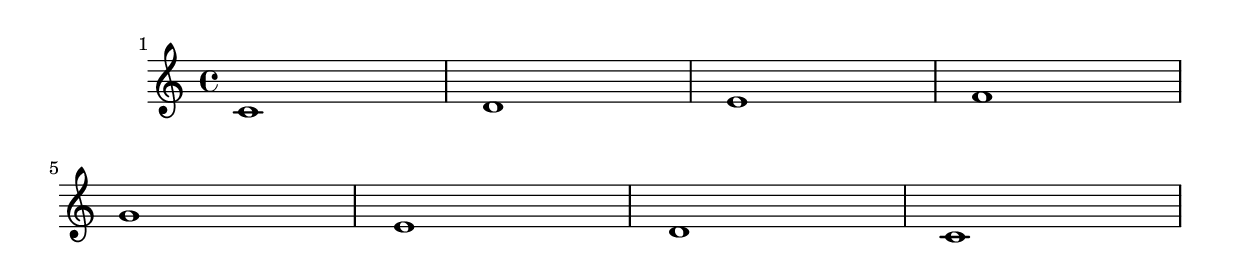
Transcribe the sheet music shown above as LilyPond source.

%% DO NOT EDIT this file manually; it is automatically
%% generated from LSR http://lsr.dsi.unimi.it
%% Make any changes in LSR itself, or in Documentation/snippets/new/ ,
%% and then run scripts/auxiliar/makelsr.py
%%
%% This file is in the public domain.
\version "2.14.0"

\header {
  lsrtags = "rhythms"

%% Translation of GIT committish: 59caa3adce63114ca7972d18f95d4aadc528ec3d
  texidoces = "

De forma predeterminada se suprime el número del primer compás de una
partitura si es menor o igual a @q{1}.  Al establecer el valor de
@code{barNumberVisibility} a @code{all-bar-numbers-visible}, se puede
imprimir cualquier número de compás para el primer compás y todos los
siguientes.  Observe que, para que esto funcione, se debe insertar una
líinea divisoria vacía antes de la primera nota.

"

  doctitlees = "Imprimir el número de compás en el primer compás"



%% Translation of GIT committish: 0a868be38a775ecb1ef935b079000cebbc64de40
  texidocde = "
Standardmäßig wird die erste Taktzahl einer Partitur nicht gesetzt,
wenn sie weniger oder gleich '1' ist.  Indem man @code{barNumberVisibility}
auf @code{all-bar-numbers-visible} setzt, kann eine beliebige
Taktzahl für den ersten und die folgenden Takte gesetzt werden.
Eine leere Taktlinie muss jedoch vor der ersten Note eingefügt
werden, damit das funktioniert.

"
  doctitlede = "Setzen der Taktnummer für den ersten Takt"



%% Translation of GIT committish: 374d57cf9b68ddf32a95409ce08ba75816900f6b
  texidocfr = "
Par défaut, LilyPond n'affiche pas le premier numéro de mesure s'il est
inférieur à 2. Le fait de définir @code{barNumberVisibility} à
@code{all-bar-numbers-visible} vous permettra d'imprimer n'importe quel
numéro pour la première mesure.  À noter que l'impression d'un numéro
de mesure ne peut intervenir que s'il y a une barre.  Aussi, pour
pouvoir le faire au début d'un morceau, devrez-vous ajouter une barre
vide avant la première note.

"
  doctitlefr = "Afficher le numéro de la première mesure"

  texidoc = "
By default, the first bar number in a score is suppressed if it is less
than or equal to `1'.  By setting @code{barNumberVisibility} to
@code{all-bar-numbers-visible}, any bar number can be printed for the
first measure and all subsequent measures.  Note that an empty bar line
must be inserted before the first note for this to work.

"
  doctitle = "Printing the bar number for the first measure"
} % begin verbatim

\relative c' {
  \set Score.barNumberVisibility = #all-bar-numbers-visible
  \bar ""
  c1 | d | e | f \break
  g1 | e | d | c
}

